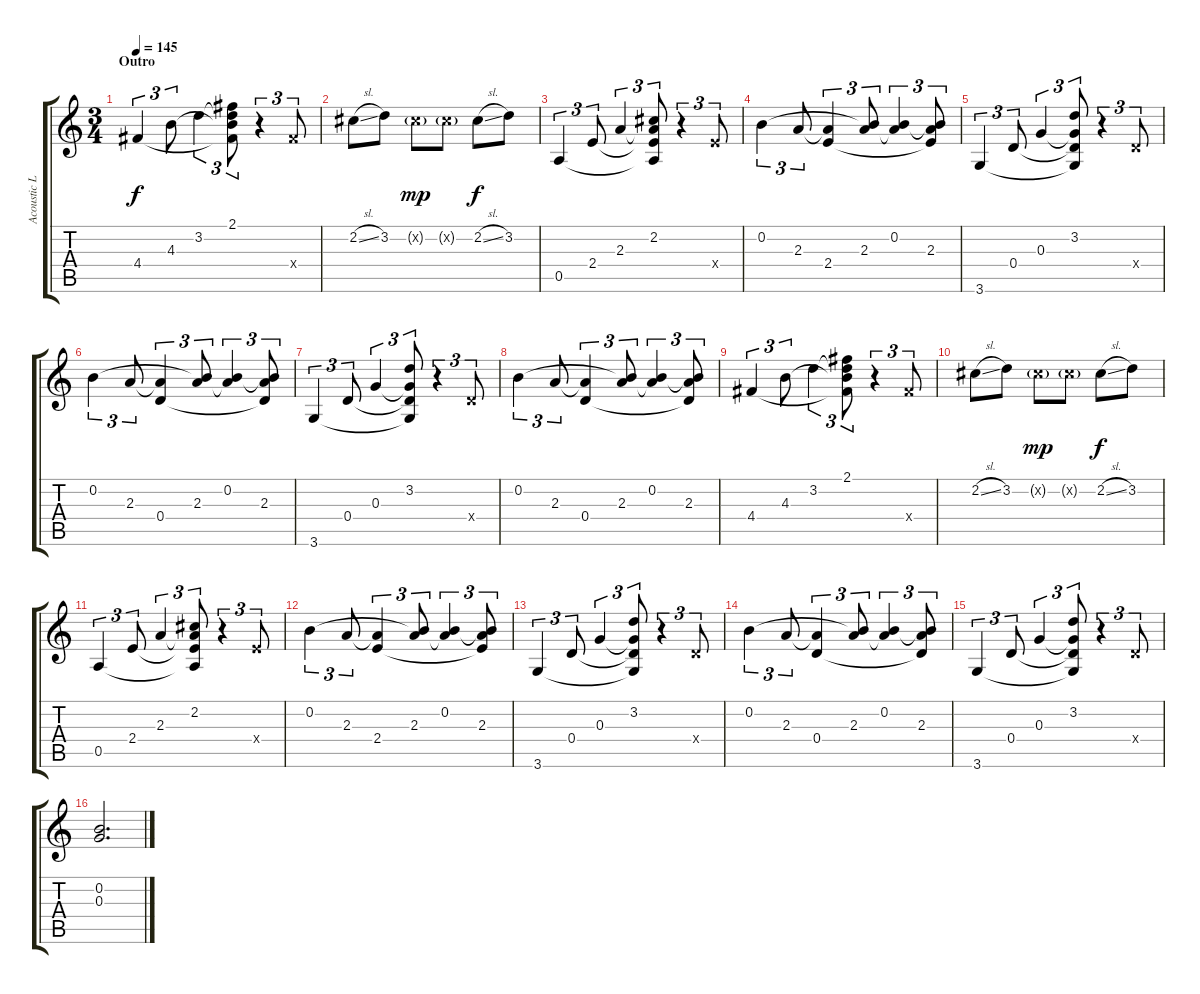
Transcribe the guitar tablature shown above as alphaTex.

\track ("Acoustic L" "Acoustic L") {instrument acousticguitarsteel}
\staff {score tabs}
\tuning (E4 B3 G3 D3 A2 E2) {hide}
\ts (3 4)
\section ("" "Outro")
\tempo 145
\clef g2
\ks c
4.4.4{tu (3 2) dy f} 4.3.8{tu (3 2)} 3.2.4{tu (3 2)} (2.1 3.2{t} 4.3{t} 4.4{t}).8{tu (3 2)} r.4{tu (3 2)} 4.4{x}.8{tu (3 2)} |
2.2{sl}.8 3.2.8 2.2{g x}.8{dy mp} 2.2{g x}.8 2.2{sl}.8{dy f} 3.2.8 |
0.5.4{tu (3 2)} 2.4.8{tu (3 2)} 2.3.4{tu (3 2)} (2.2 2.3{t} 2.4{t} 0.5{t}).8{tu (3 2)} r.4{tu (3 2)} 2.4{x}.8{tu (3 2)} |
0.2.4{tu (3 2)} 2.3.8{tu (3 2)} (2.3{t} 2.4).4{tu (3 2)} (0.2{t} 2.3).8{tu (3 2)} (0.2 2.3{t}).4{tu (3 2)} (0.2{t} 2.3 2.4{t}).8{tu (3 2)} |
3.6.4{tu (3 2)} 0.4.8{tu (3 2)} 0.3.4{tu (3 2)} (3.2 0.3{t} 0.4{t} 3.6{t}).8{tu (3 2)} r.4{tu (3 2)} 0.4{x}.8{tu (3 2)} |
0.2.4{tu (3 2)} 2.3.8{tu (3 2)} (2.3{t} 0.4).4{tu (3 2)} (0.2{t} 2.3).8{tu (3 2)} (0.2 2.3{t}).4{tu (3 2)} (0.2{t} 2.3 0.4{t}).8{tu (3 2)} |
3.6.4{tu (3 2)} 0.4.8{tu (3 2)} 0.3.4{tu (3 2)} (3.2 0.3{t} 0.4{t} 3.6{t}).8{tu (3 2)} r.4{tu (3 2)} 0.4{x}.8{tu (3 2)} |
0.2.4{tu (3 2)} 2.3.8{tu (3 2)} (2.3{t} 0.4).4{tu (3 2)} (0.2{t} 2.3).8{tu (3 2)} (0.2 2.3{t}).4{tu (3 2)} (0.2{t} 2.3 0.4{t}).8{tu (3 2)} |
4.4.4{tu (3 2)} 4.3.8{tu (3 2)} 3.2.4{tu (3 2)} (2.1 3.2{t} 4.3{t} 4.4{t}).8{tu (3 2)} r.4{tu (3 2)} 4.4{x}.8{tu (3 2)} |
2.2{sl}.8 3.2.8 2.2{g x}.8{dy mp} 2.2{g x}.8 2.2{sl}.8{dy f} 3.2.8 |
0.5.4{tu (3 2)} 2.4.8{tu (3 2)} 2.3.4{tu (3 2)} (2.2 2.3{t} 2.4{t} 0.5{t}).8{tu (3 2)} r.4{tu (3 2)} 2.4{x}.8{tu (3 2)} |
0.2.4{tu (3 2)} 2.3.8{tu (3 2)} (2.3{t} 2.4).4{tu (3 2)} (0.2{t} 2.3).8{tu (3 2)} (0.2 2.3{t}).4{tu (3 2)} (0.2{t} 2.3 2.4{t}).8{tu (3 2)} |
3.6.4{tu (3 2)} 0.4.8{tu (3 2)} 0.3.4{tu (3 2)} (3.2 0.3{t} 0.4{t} 3.6{t}).8{tu (3 2)} r.4{tu (3 2)} 0.4{x}.8{tu (3 2)} |
0.2.4{tu (3 2)} 2.3.8{tu (3 2)} (2.3{t} 0.4).4{tu (3 2)} (0.2{t} 2.3).8{tu (3 2)} (0.2 2.3{t}).4{tu (3 2)} (0.2{t} 2.3 0.4{t}).8{tu (3 2)} |
3.6.4{tu (3 2)} 0.4.8{tu (3 2)} 0.3.4{tu (3 2)} (3.2 0.3{t} 0.4{t} 3.6{t}).8{tu (3 2)} r.4{tu (3 2)} 0.4{x}.8{tu (3 2)} |
(0.2 0.3).2{d}
